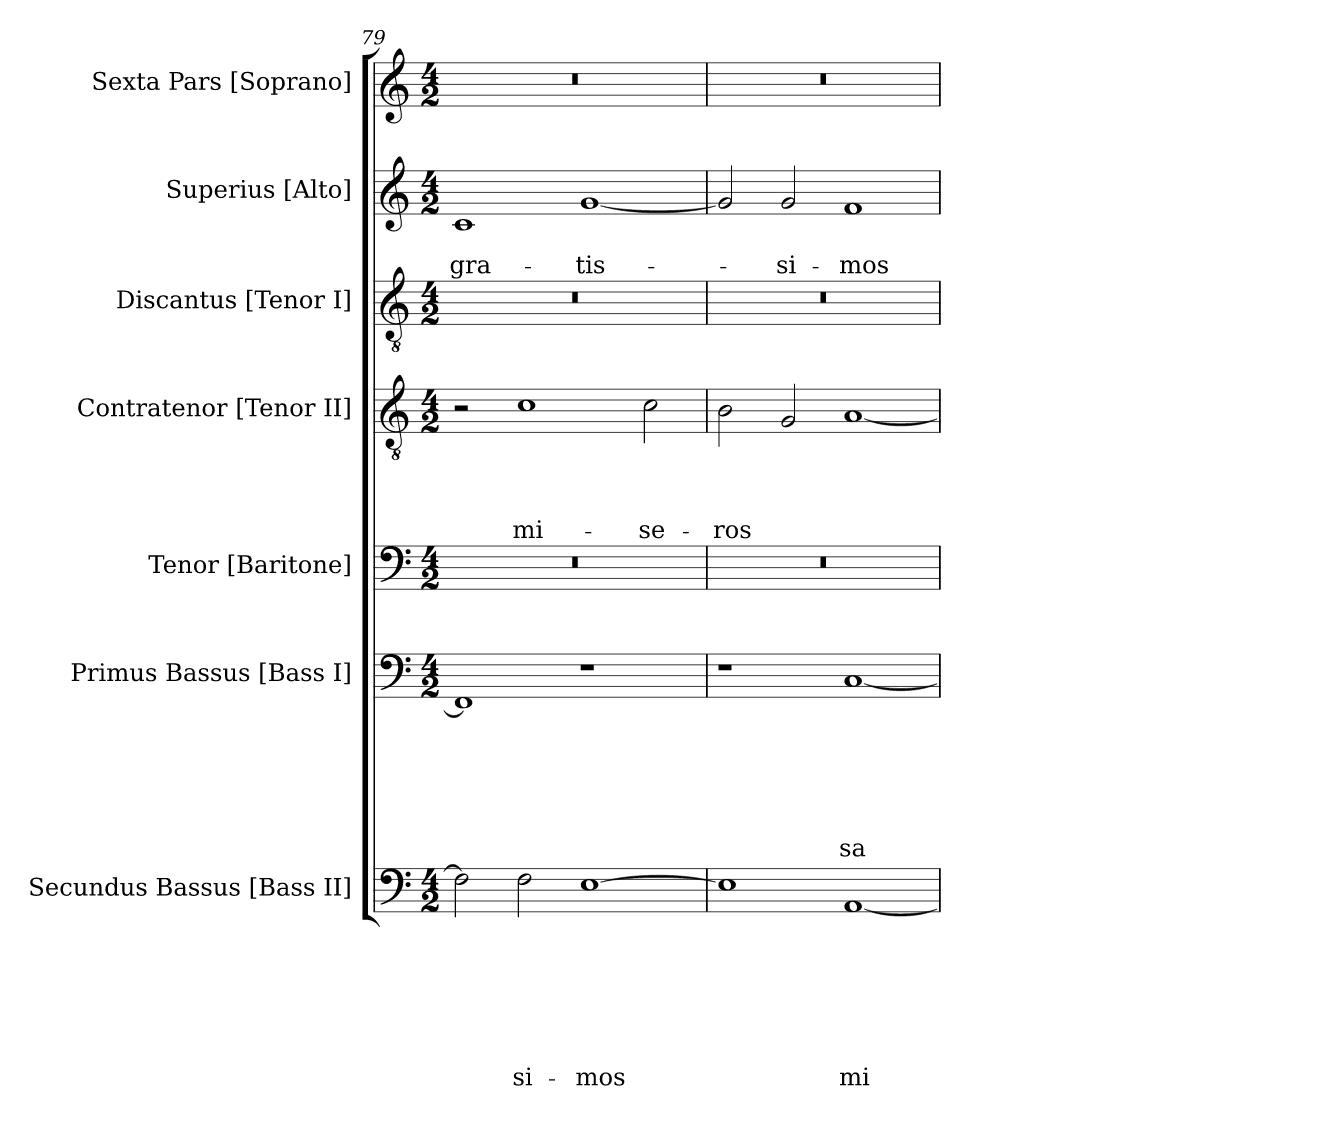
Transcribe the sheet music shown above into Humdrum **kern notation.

**kern	**text	**text	**text	**text	**text	**text	**text	**kern	**text	**text	**text	**text	**text	**text	**kern	**kern	**text	**text	**text	**text	**kern	**kern	**text	**text	**kern
*part7	*part7	*part7	*part7	*part7	*part7	*part7	*part7	*part6	*part6	*part6	*part6	*part6	*part6	*part6	*part5	*part4	*part4	*part4	*part4	*part4	*part3	*part2	*part2	*part2	*part1
*staff7	*staff7	*staff7	*staff7	*staff7	*staff7	*staff7	*staff7	*staff6	*staff6	*staff6	*staff6	*staff6	*staff6	*staff6	*staff5	*staff4	*staff4	*staff4	*staff4	*staff4	*staff3	*staff2	*staff2	*staff2	*staff1
*I"Secundus Bassus [Bass II]	*	*	*	*	*	*	*	*I"Primus Bassus [Bass I]	*	*	*	*	*	*	*I"Tenor [Baritone]	*I"Contratenor [Tenor II]	*	*	*	*	*I"Discantus [Tenor I]	*I"Superius [Alto]	*	*	*I"Sexta Pars [Soprano]
*I'B II	*	*	*	*	*	*	*	*I'B I	*	*	*	*	*	*	*I'Bar	*I'T II	*	*	*	*	*I'T I	*I'A	*	*	*I'S
*clefF4	*	*	*	*	*	*	*	*clefF4	*	*	*	*	*	*	*clefF4	*clefGv2	*	*	*	*	*clefGv2	*clefG2	*	*	*clefG2
*k[]	*	*	*	*	*	*	*	*k[]	*	*	*	*	*	*	*k[]	*k[]	*	*	*	*	*k[]	*k[]	*	*	*k[]
*C:	*	*	*	*	*	*	*	*C:	*	*	*	*	*	*	*C:	*C:	*	*	*	*	*C:	*C:	*	*	*C:
*M4/2	*	*	*	*	*	*	*	*M4/2	*	*	*	*	*	*	*M4/2	*M4/2	*	*	*	*	*M4/2	*M4/2	*	*	*M4/2
=79	=79	=79	=79	=79	=79	=79	=79	=79	=79	=79	=79	=79	=79	=79	=79	=79	=79	=79	=79	=79	=79	=79	=79	=79	=79
!	!	!	!	!	!	!	!	!	!	!	!	!	!	!	!	!	!	!	!	!	!	!	!	!LO:LY:b	!
2F\]	.	.	.	.	.	.	.	1FF]	.	.	.	.	.	.	0r	2r	.	.	.	.	0r	1c	.	-gra-	0r
!	!	!	!	!	!	!	!LO:LY:b:rj	!	!	!	!	!	!	!	!	!	!	!	!	!LO:LY:b	!	!	!	!	!
2F\	.	.	.	.	.	.	-si-	.	.	.	.	.	.	.	.	1c	.	.	.	mi-	.	.	.	.	.
!	!	!	!	!	!	!	!LO:LY:b:rj	!	!	!	!	!	!	!	!	!	!	!	!	!	!	!	!	!LO:LY:b	!
[>1E	.	.	.	.	.	.	-mos	1r	.	.	.	.	.	.	.	.	.	.	.	.	.	[<1g	.	-tis-	.
!	!	!	!	!	!	!	!	!	!	!	!	!	!	!	!	!	!	!	!	!LO:LY:b	!	!	!	!	!
.	.	.	.	.	.	.	.	.	.	.	.	.	.	.	.	2c\	.	.	.	-se-	.	.	.	.	.
=80	=80	=80	=80	=80	=80	=80	=80	=80	=80	=80	=80	=80	=80	=80	=80	=80	=80	=80	=80	=80	=80	=80	=80	=80	=80
!	!	!	!	!	!	!	!	!	!	!	!	!	!	!	!	!	!	!	!	!LO:LY:b	!	!	!	!	!
1E]	.	.	.	.	.	.	.	1r	.	.	.	.	.	.	0r	2B\	.	.	.	-ros	0r	2g/]	.	.	0r
!	!	!	!	!	!	!	!	!	!	!	!	!	!	!	!	!	!	!	!	!	!	!	!	!LO:LY:b	!
.	.	.	.	.	.	.	.	.	.	.	.	.	.	.	.	2G/	.	.	.	.	.	2g/	.	-si-	.
!	!	!	!	!	!	!	!LO:LY:b:rj	!	!	!	!	!	!	!LO:LY:b	!	!	!	!	!	!	!	!	!	!LO:LY:b	!
[<1AA	.	.	.	.	.	.	mi-	[<1C	.	.	.	.	.	sa-	.	[<1A	.	.	.	.	.	1f	.	-mos	.
=	=	=	=	=	=	=	=	=	=	=	=	=	=	=	=	=	=	=	=	=	=	=	=	=	=
*-	*-	*-	*-	*-	*-	*-	*-	*-	*-	*-	*-	*-	*-	*-	*-	*-	*-	*-	*-	*-	*-	*-	*-	*-	*-
